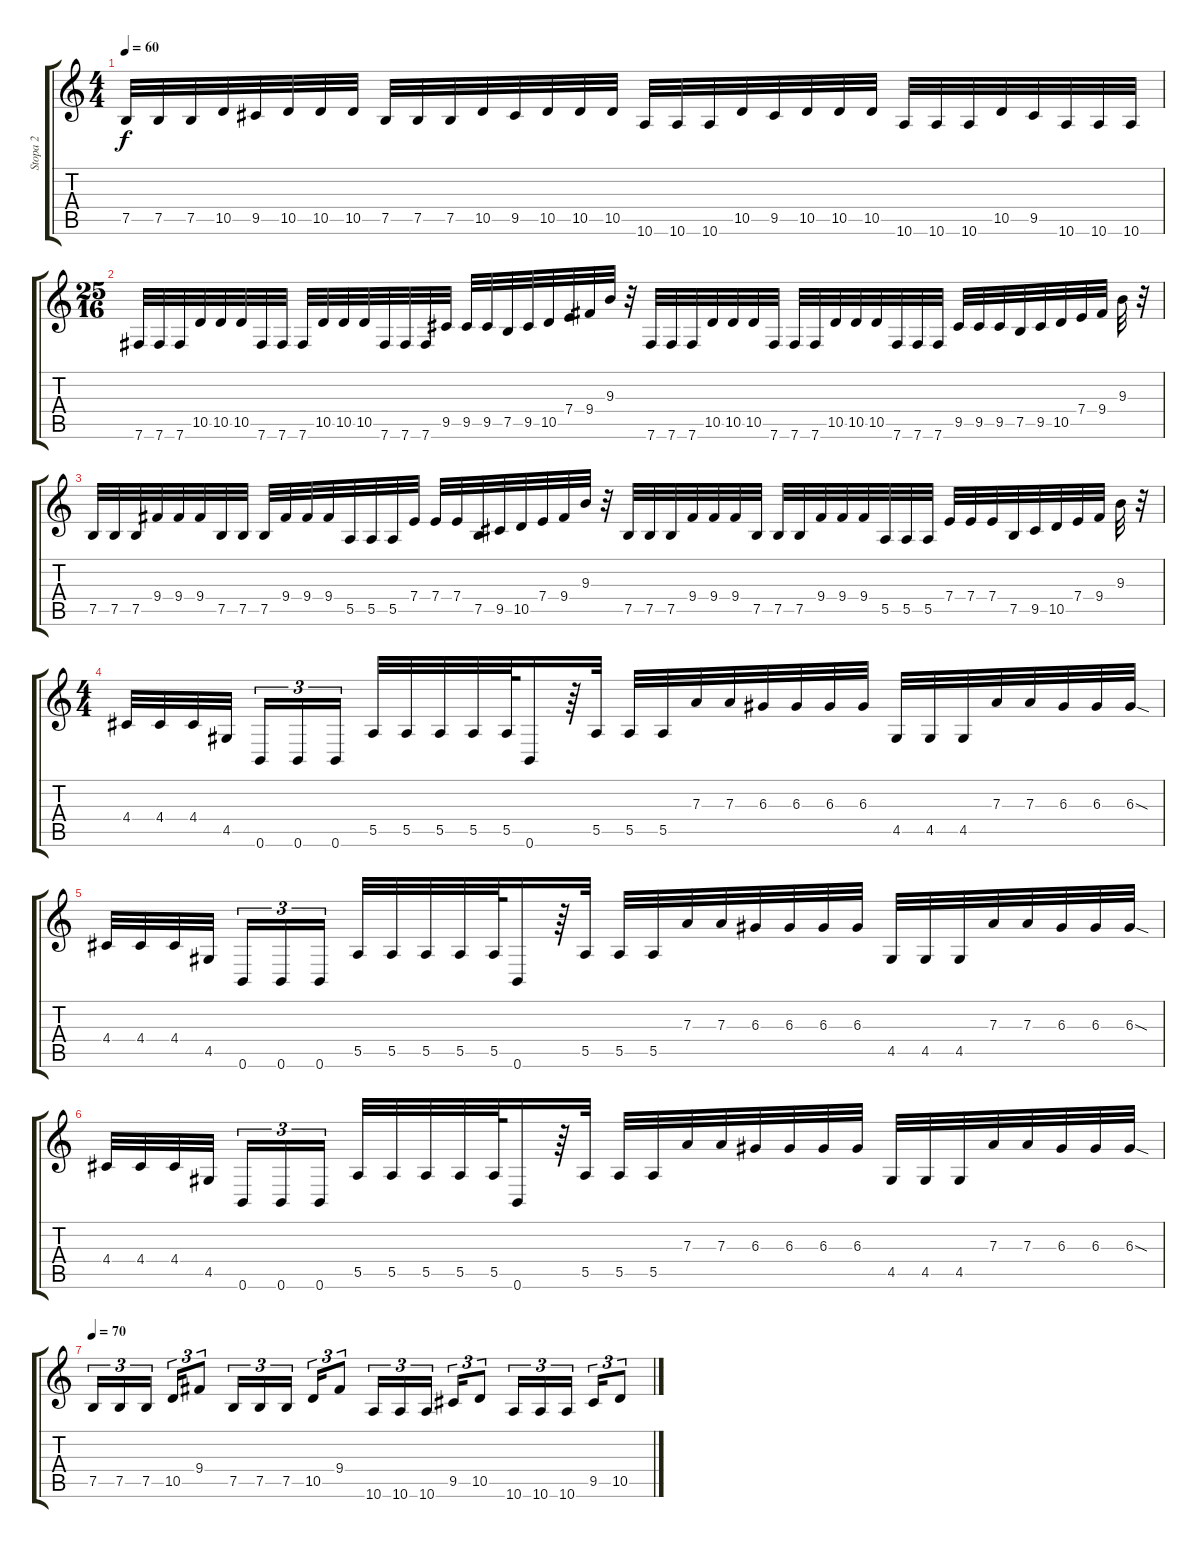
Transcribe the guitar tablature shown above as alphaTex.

\track ("Stopa 2" "Stopa 2") {instrument distortionguitar}
\staff {score tabs}
\tuning (B3 Gb3 D3 A2 E2 B1) {hide}
\ts (4 4)
\tempo 60
\clef g2
\ks c
7.5.32{dy f} 7.5.32 7.5.32 10.5.32 9.5.32 10.5.32 10.5.32 10.5.32 7.5.32 7.5.32 7.5.32 10.5.32 9.5.32 10.5.32 10.5.32 10.5.32 10.6.32 10.6.32 10.6.32 10.5.32 9.5.32 10.5.32 10.5.32 10.5.32 10.6.32 10.6.32 10.6.32 10.5.32 9.5.32 10.6.32 10.6.32 10.6.32 |
\ts (25 16)
7.6.32{volume 13} 7.6.32 7.6.32 10.5.32 10.5.32 10.5.32 7.6.32 7.6.32 7.6.32 10.5.32 10.5.32 10.5.32 7.6.32 7.6.32 7.6.32 9.5.32 9.5.32 9.5.32 7.5.32 9.5.32 10.5.32 7.4.32 9.4.32 9.3.32 r.32 7.6.32{volume 13} 7.6.32 7.6.32 10.5.32 10.5.32 10.5.32 7.6.32 7.6.32 7.6.32 10.5.32 10.5.32 10.5.32 7.6.32 7.6.32 7.6.32 9.5.32 9.5.32 9.5.32 7.5.32 9.5.32 10.5.32 7.4.32 9.4.32 9.3.32 r.32 |
7.5.32 7.5.32 7.5.32 9.4.32 9.4.32 9.4.32 7.5.32 7.5.32 7.5.32 9.4.32 9.4.32 9.4.32 5.5.32 5.5.32 5.5.32 7.4.32 7.4.32 7.4.32 7.5.32 9.5.32 10.5.32 7.4.32 9.4.32 9.3.32 r.32 7.5.32 7.5.32 7.5.32 9.4.32 9.4.32 9.4.32 7.5.32 7.5.32 7.5.32 9.4.32 9.4.32 9.4.32 5.5.32 5.5.32 5.5.32 7.4.32 7.4.32 7.4.32 7.5.32 9.5.32 10.5.32 7.4.32 9.4.32 9.3.32 r.32 |
\ts (4 4)
4.4.32 4.4.32 4.4.32 4.5.32{beam splitsecondary} 0.6.16{tu (3 2)} 0.6.16{tu (3 2)} 0.6.16{tu (3 2)} 5.5.32 5.5.32 5.5.32 5.5.32 5.5.64 0.6.16 r.64 5.5.32 5.5.32 5.5.32 7.3.32 7.3.32 6.3.32 6.3.32 6.3.32 6.3.32 4.5.32 4.5.32 4.5.32 7.3.32 7.3.32 6.3.32 6.3.32 6.3{sod}.32 |
4.4.32 4.4.32 4.4.32 4.5.32{beam splitsecondary} 0.6.16{tu (3 2)} 0.6.16{tu (3 2)} 0.6.16{tu (3 2)} 5.5.32 5.5.32 5.5.32 5.5.32 5.5.64 0.6.16 r.64 5.5.32 5.5.32 5.5.32 7.3.32 7.3.32 6.3.32 6.3.32 6.3.32 6.3.32 4.5.32 4.5.32 4.5.32 7.3.32 7.3.32 6.3.32 6.3.32 6.3{sod}.32 |
4.4.32 4.4.32 4.4.32 4.5.32{beam splitsecondary} 0.6.16{tu (3 2)} 0.6.16{tu (3 2)} 0.6.16{tu (3 2)} 5.5.32 5.5.32 5.5.32 5.5.32 5.5.64 0.6.16 r.64 5.5.32 5.5.32 5.5.32 7.3.32 7.3.32 6.3.32 6.3.32 6.3.32 6.3.32 4.5.32 4.5.32 4.5.32 7.3.32 7.3.32 6.3.32 6.3.32 6.3{sod}.32 |
\tempo 70
7.5.16{tu (3 2)} 7.5.16{tu (3 2)} 7.5.16{tu (3 2) beam splitsecondary} 10.5.16{tu (3 2)} 9.4.8{tu (3 2)} 7.5.16{tu (3 2)} 7.5.16{tu (3 2)} 7.5.16{tu (3 2) beam splitsecondary} 10.5.16{tu (3 2)} 9.4.8{tu (3 2)} 10.6.16{tu (3 2)} 10.6.16{tu (3 2)} 10.6.16{tu (3 2) beam splitsecondary} 9.5.16{tu (3 2)} 10.5.8{tu (3 2)} 10.6.16{tu (3 2)} 10.6.16{tu (3 2)} 10.6.16{tu (3 2) beam splitsecondary} 9.5.16{tu (3 2)} 10.5.8{tu (3 2)}
